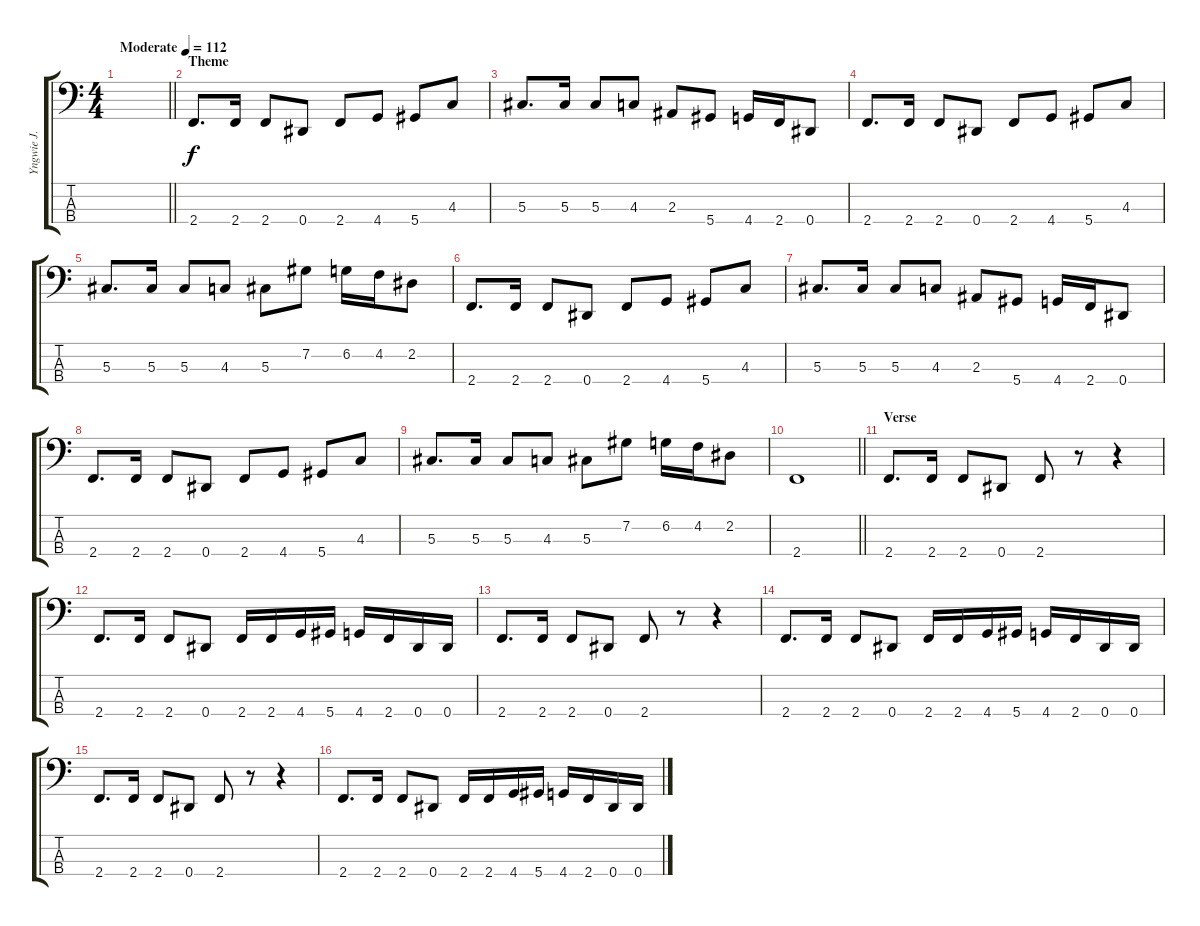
\track ("Yngwie J. Malmsteen" "Yngwie J. ") {instrument electricbassfinger}
\staff {score tabs}
\tuning (Gb2 Db2 Ab1 Eb1) {hide}
\ts (4 4)
\tempo (112 "Moderate")
\clef f4
\barLineRight lightlight
\ks c
|
\section ("" "Theme")
2.4.8{d} 2.4.16 2.4.8 0.4.8 2.4.8 4.4.8 5.4.8 4.3.8 |
5.3.8{d} 5.3.16 5.3.8 4.3.8 2.3.8 5.4.8 4.4.16 2.4.16 0.4.8 |
2.4.8{d} 2.4.16 2.4.8 0.4.8 2.4.8 4.4.8 5.4.8 4.3.8 |
5.3.8{d} 5.3.16 5.3.8 4.3.8 5.3.8 7.2.8 6.2.16 4.2.16 2.2.8 |
2.4.8{d} 2.4.16 2.4.8 0.4.8 2.4.8 4.4.8 5.4.8 4.3.8 |
5.3.8{d} 5.3.16 5.3.8 4.3.8 2.3.8 5.4.8 4.4.16 2.4.16 0.4.8 |
2.4.8{d} 2.4.16 2.4.8 0.4.8 2.4.8 4.4.8 5.4.8 4.3.8 |
5.3.8{d} 5.3.16 5.3.8 4.3.8 5.3.8 7.2.8 6.2.16 4.2.16 2.2.8 |
\barLineRight lightlight
2.4.1 |
\section ("" "Verse")
2.4.8{d} 2.4.16 2.4.8 0.4.8 2.4.8 r.8 r.4 |
2.4.8{d} 2.4.16 2.4.8 0.4.8 2.4.16 2.4.16 4.4.16 5.4.16 4.4.16 2.4.16 0.4.16 0.4.16 |
2.4.8{d} 2.4.16 2.4.8 0.4.8 2.4.8 r.8 r.4 |
2.4.8{d} 2.4.16 2.4.8 0.4.8 2.4.16 2.4.16 4.4.16 5.4.16 4.4.16 2.4.16 0.4.16 0.4.16 |
2.4.8{d} 2.4.16 2.4.8 0.4.8 2.4.8 r.8 r.4 |
2.4.8{d} 2.4.16 2.4.8 0.4.8 2.4.16 2.4.16 4.4.16 5.4.16 4.4.16 2.4.16 0.4.16 0.4.16
